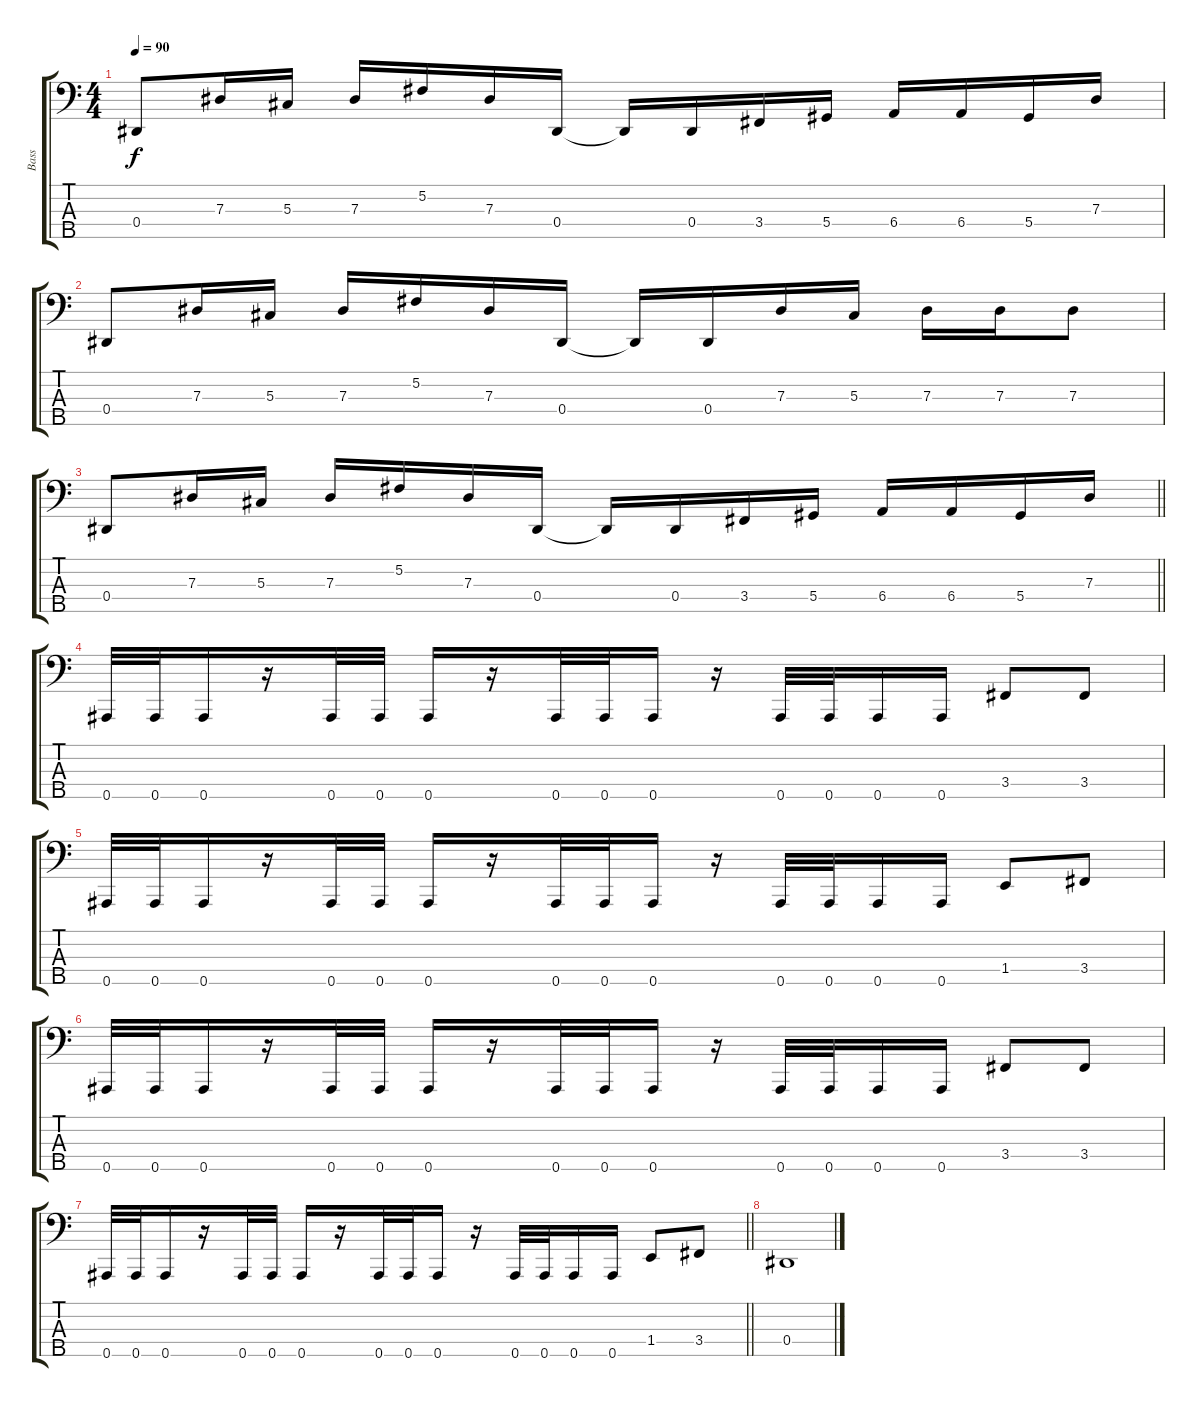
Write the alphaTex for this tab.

\track ("Bass" "Bass") {instrument electricbassfinger}
\staff {score tabs}
\tuning (Gb2 Db2 Ab1 Eb1 Bb0) {hide}
\ts (4 4)
\tempo 90
\clef f4
\ks c
0.4.8{dy f} 7.3.16 5.3.16 7.3.16 5.2.16 7.3.16 0.4.16 0.4{t}.16 0.4.16 3.4.16 5.4.16 6.4.16 6.4.16 5.4.16 7.3.16 |
0.4.8 7.3.16 5.3.16 7.3.16 5.2.16 7.3.16 0.4.16 0.4{t}.16 0.4.16 7.3.16 5.3.16 7.3.16 7.3.16 7.3.8 |
\barLineRight lightlight
0.4.8 7.3.16 5.3.16 7.3.16 5.2.16 7.3.16 0.4.16 0.4{t}.16 0.4.16 3.4.16 5.4.16 6.4.16 6.4.16 5.4.16 7.3.16 |
0.5.32 0.5.32 0.5.16 r.16 0.5.32 0.5.32 0.5.16 r.16 0.5.32 0.5.32 0.5.16 r.16 0.5.32 0.5.32 0.5.16 0.5.16 3.4.8 3.4.8 |
0.5.32 0.5.32 0.5.16 r.16 0.5.32 0.5.32 0.5.16 r.16 0.5.32 0.5.32 0.5.16 r.16 0.5.32 0.5.32 0.5.16 0.5.16 1.4.8 3.4.8 |
0.5.32 0.5.32 0.5.16 r.16 0.5.32 0.5.32 0.5.16 r.16 0.5.32 0.5.32 0.5.16 r.16 0.5.32 0.5.32 0.5.16 0.5.16 3.4.8 3.4.8 |
\barLineRight lightlight
0.5.32 0.5.32 0.5.16 r.16 0.5.32 0.5.32 0.5.16 r.16 0.5.32 0.5.32 0.5.16 r.16 0.5.32 0.5.32 0.5.16 0.5.16 1.4.8 3.4.8 |
0.4.1
